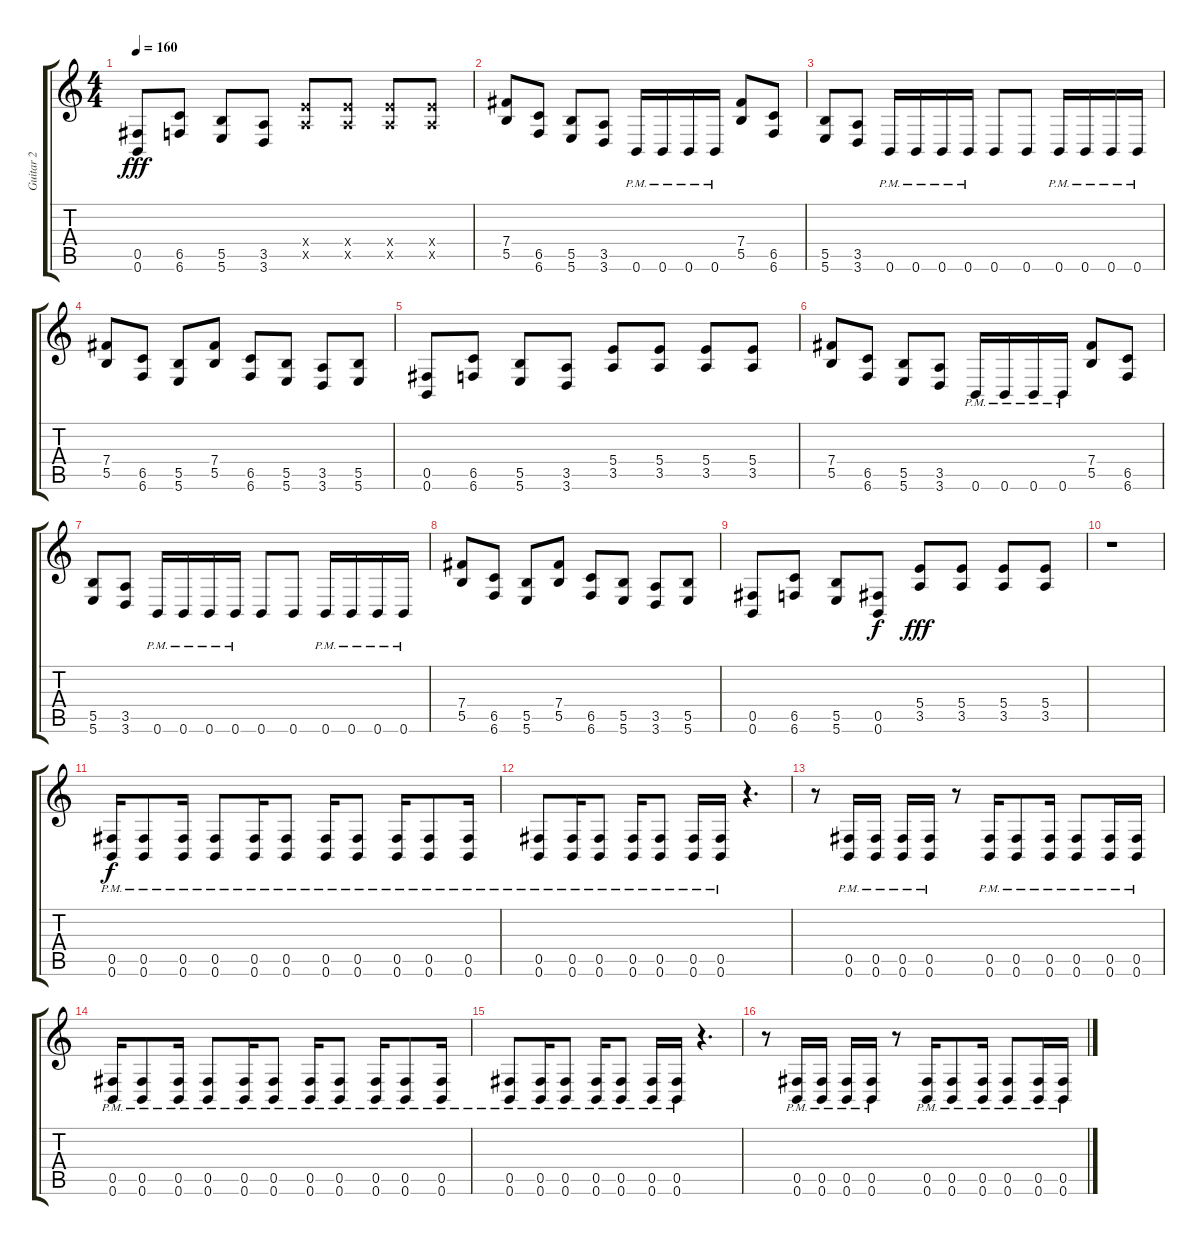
\track ("Guitar 2" "Guitar 2") {instrument distortionguitar}
\staff {score tabs}
\tuning (Db4 Ab3 E3 B2 Gb2 B1) {hide}
\ts (4 4)
\tempo 160
\clef g2
\ks c
(0.5 0.6).8{dy fff} (6.5 6.6).8 (5.5 5.6).8 (3.5 3.6).8 (5.4{x} 3.5{x}).8 (5.4{x} 3.5{x}).8 (5.4{x} 3.5{x}).8 (5.4{x} 3.5{x}).8 |
(7.4 5.5).8 (6.5 6.6).8 (5.5 5.6).8 (3.5 3.6).8 0.6{pm}.16 0.6{pm}.16 0.6{pm}.16 0.6{pm}.16 (7.4 5.5).8 (6.5 6.6).8 |
(5.5 5.6).8 (3.5 3.6).8 0.6{pm}.16 0.6{pm}.16 0.6{pm}.16 0.6{pm}.16 0.6.8 0.6.8 0.6{pm}.16 0.6{pm}.16 0.6{pm}.16 0.6{pm}.16 |
(7.4 5.5).8 (6.5 6.6).8 (5.5 5.6).8 (7.4 5.5).8 (6.5 6.6).8 (5.5 5.6).8 (3.5 3.6).8 (5.5 5.6).8 |
(0.5 0.6).8 (6.5 6.6).8 (5.5 5.6).8 (3.5 3.6).8 (5.4 3.5).8 (5.4 3.5).8 (5.4 3.5).8 (5.4 3.5).8 |
(7.4 5.5).8 (6.5 6.6).8 (5.5 5.6).8 (3.5 3.6).8 0.6{pm}.16 0.6{pm}.16 0.6{pm}.16 0.6{pm}.16 (7.4 5.5).8 (6.5 6.6).8 |
(5.5 5.6).8 (3.5 3.6).8 0.6{pm}.16 0.6{pm}.16 0.6{pm}.16 0.6{pm}.16 0.6.8 0.6.8 0.6{pm}.16 0.6{pm}.16 0.6{pm}.16 0.6{pm}.16 |
(7.4 5.5).8 (6.5 6.6).8 (5.5 5.6).8 (7.4 5.5).8 (6.5 6.6).8 (5.5 5.6).8 (3.5 3.6).8 (5.5 5.6).8 |
(0.5 0.6).8 (6.5 6.6).8 (5.5 5.6).8 (0.5 0.6).8{dy f} (5.4 3.5).8{dy fff} (5.4 3.5).8 (5.4 3.5).8 (5.4 3.5).8 |
r.1 |
(0.5{pm} 0.6{pm}).16{dy f} (0.5{pm} 0.6{pm}).8 (0.5{pm} 0.6{pm}).16 (0.5{pm} 0.6{pm}).8 (0.5{pm} 0.6{pm}).16 (0.5{pm} 0.6{pm}).8 (0.5{pm} 0.6{pm}).16 (0.5{pm} 0.6{pm}).8 (0.5{pm} 0.6{pm}).16 (0.5{pm} 0.6{pm}).8 (0.5{pm} 0.6{pm}).16 |
(0.5{pm} 0.6{pm}).8 (0.5{pm} 0.6{pm}).16 (0.5{pm} 0.6{pm}).8 (0.5{pm} 0.6{pm}).16 (0.5{pm} 0.6{pm}).8 (0.5{pm} 0.6{pm}).16 (0.5{pm} 0.6{pm}).16 r.4{d} |
r.8 (0.5{pm} 0.6{pm}).16 (0.5{pm} 0.6{pm}).16 (0.5{pm} 0.6{pm}).16 (0.5{pm} 0.6{pm}).16 r.8 (0.5{pm} 0.6{pm}).16 (0.5{pm} 0.6{pm}).8 (0.5{pm} 0.6{pm}).16 (0.5{pm} 0.6{pm}).8 (0.5{pm} 0.6{pm}).16 (0.5{pm} 0.6{pm}).16 |
(0.5{pm} 0.6{pm}).16 (0.5{pm} 0.6{pm}).8 (0.5{pm} 0.6{pm}).16 (0.5{pm} 0.6{pm}).8 (0.5{pm} 0.6{pm}).16 (0.5{pm} 0.6{pm}).8 (0.5{pm} 0.6{pm}).16 (0.5{pm} 0.6{pm}).8 (0.5{pm} 0.6{pm}).16 (0.5{pm} 0.6{pm}).8 (0.5{pm} 0.6{pm}).16 |
(0.5{pm} 0.6{pm}).8 (0.5{pm} 0.6{pm}).16 (0.5{pm} 0.6{pm}).8 (0.5{pm} 0.6{pm}).16 (0.5{pm} 0.6{pm}).8 (0.5{pm} 0.6{pm}).16 (0.5{pm} 0.6{pm}).16 r.4{d} |
r.8 (0.5{pm} 0.6{pm}).16 (0.5{pm} 0.6{pm}).16 (0.5{pm} 0.6{pm}).16 (0.5{pm} 0.6{pm}).16 r.8 (0.5{pm} 0.6{pm}).16 (0.5{pm} 0.6{pm}).8 (0.5{pm} 0.6{pm}).16 (0.5{pm} 0.6{pm}).8 (0.5{pm} 0.6{pm}).16 (0.5{pm} 0.6{pm}).16
